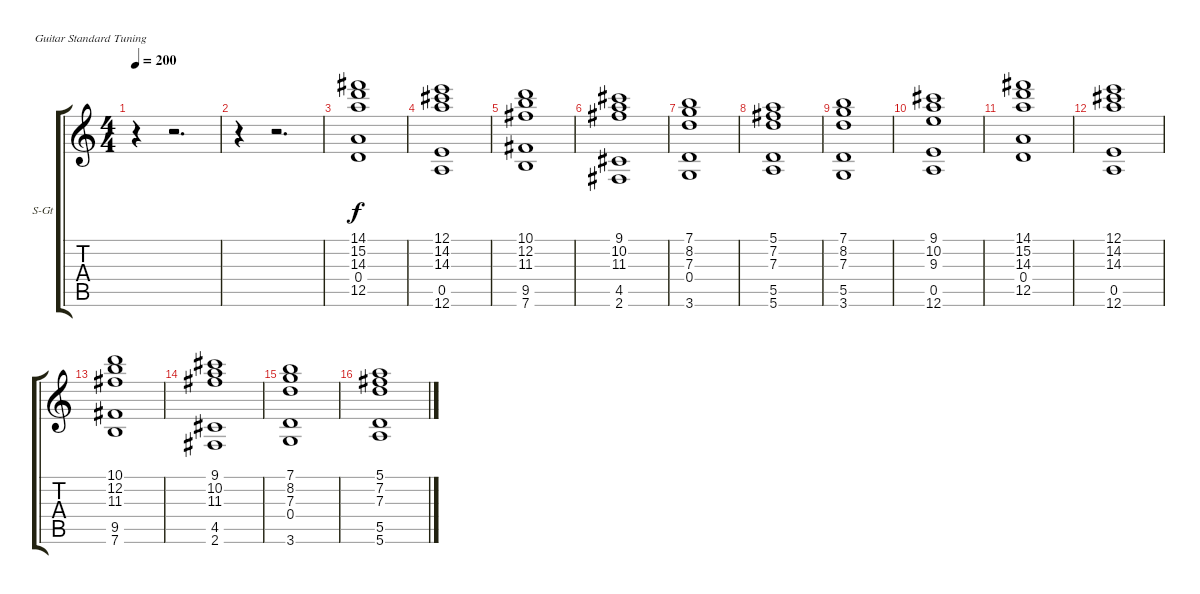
\bracketExtendMode groupsimilarinstruments
\firstSystemTrackNameOrientation horizontal
\otherSystemsTrackNameOrientation horizontal
\track ("Orchestre" "S-Gt") {instrument stringensemble1}
\staff {score tabs}
\tuning (E4 B3 G3 D3 A2 E2)
\displaytranspose 12
\ts (4 4)
\tempo 200
\clef g2
\ks c
r.4{dy f} r.2{d} |
r.4 r.2{d} |
(14.1 15.2 14.3 0.4 12.5).1 |
(12.1 14.2 14.3 0.5 12.6).1 |
(10.1 12.2 11.3 9.5 7.6).1 |
(9.1 10.2 11.3 4.5 2.6).1 |
(7.1 8.2 7.3 0.4 3.6).1 |
(5.1 7.2 7.3 5.5 5.6).1 |
(7.1 8.2 7.3 5.5 3.6).1 |
(9.1 10.2 9.3 0.5 12.6).1 |
(14.1 15.2 14.3 0.4 12.5).1 |
(12.1 14.2 14.3 0.5 12.6).1 |
(10.1 12.2 11.3 9.5 7.6).1 |
(9.1 10.2 11.3 4.5 2.6).1 |
(7.1 8.2 7.3 0.4 3.6).1 |
(5.1 7.2 7.3 5.5 5.6).1
